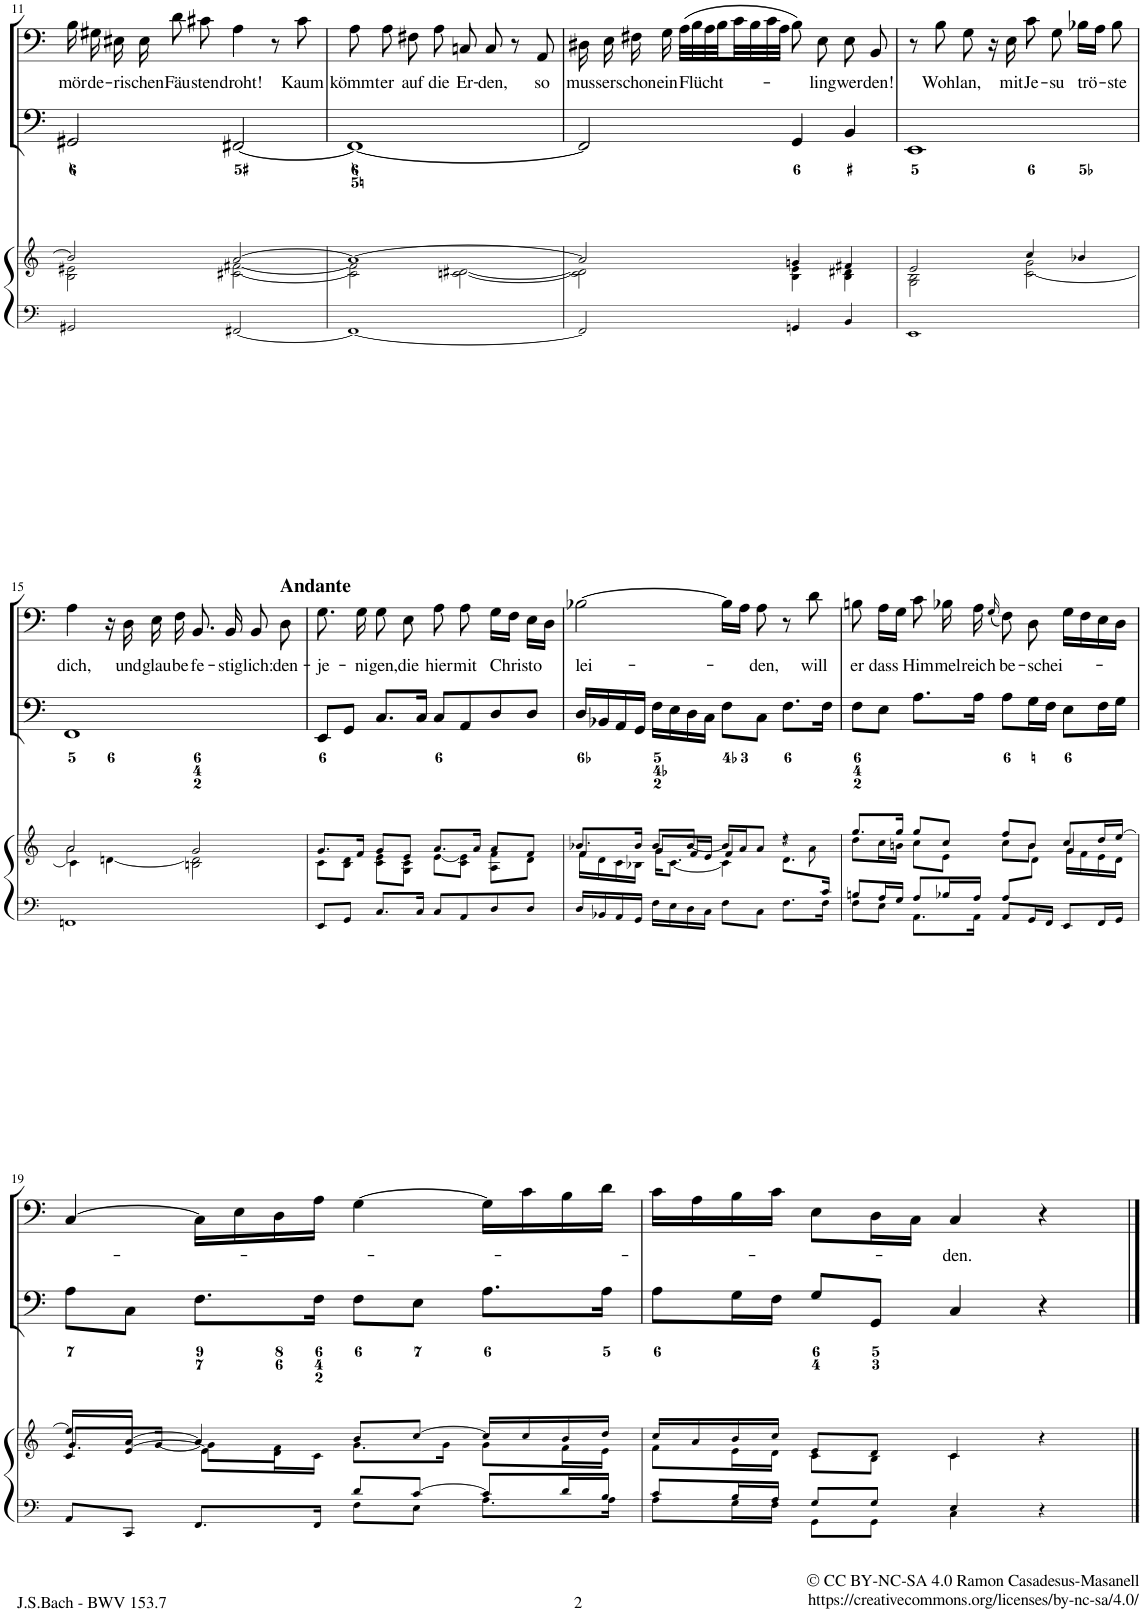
**kern	**kern	**kern	**kern	**text
*part3	*part3	*part2	*part1	*part1
*staff4	*staff3	*staff2	*staff1	*staff1
*I"Piano reduction	*	*I"Continuo	*I"Basso	*
*I'Pno	*	*	*	*
!!LO:PB:g=z
*clefF4	*clefG2	*clefF4	*clefF4	*
*k[]	*k[]	*k[]	*k[]	*
*M4/4	*M4/4	*M4/4	*M4/4	*
*met(c)	*met(c)	*met(c)	*met(c)	*
=11	=11	=11	=11	=11
*	*^	*	*	*
!	!	!	!	!	!LO:LY:b
2GG#X/	2b/]	2B\ 2e#X\	2GG#X/	16B\	mör-
!	!	!	!	!	!LO:LY:b
.	.	.	.	16G#X\	-de-
!	!	!	!	!	!LO:LY:b
.	.	.	.	16E#X\	-ri-
!	!	!	!	!	!LO:LY:b
.	.	.	.	16E#\	-schen
!	!	!	!	!	!LO:LY:b
.	.	.	.	8d\	Fäu-
!	!	!	!	!	!LO:LY:b
.	.	.	.	8c#X\	-sten
!	!	!	!	!	!LO:LY:b
[2FF#X/	[2a/	[2c#X\ [2f#X\	[2FF#X/	4A\	droht!
.	.	.	.	8r	.
!	!	!	!	!	!LO:LY:b
.	.	.	.	8c#\	Kaum
=12	=12	=12	=12	=12	=12
!	!	!	!	!	!LO:LY:b
1FF#_	1a_	2c#\] 2f#\]	1FF#_	8A\	kömmt
!	!	!	!	!	!LO:LY:b
.	.	.	.	8A\	er
!	!	!	!	!	!LO:LY:b
.	.	.	.	8F#X\	auf
!	!	!	!	!	!LO:LY:b
.	.	.	.	8A\	die
!	!	!	!	!	!LO:LY:b
.	.	[2cn\ [2d#X\	.	8Cn/	Er-
!	!	!	!	!	!LO:LY:b
.	.	.	.	8C/	-den,
.	.	.	.	8r	.
!	!	!	!	!	!LO:LY:b
.	.	.	.	8AA/	so
=13	=13	=13	=13	=13	=13
!	!	!	!	!	!LO:LY:b
2FF#/]	2a/]	2c\] 2d#\]	2FF#/]	16D#X\	muss
!	!	!	!	!	!LO:LY:b
.	.	.	.	16E\	er
!	!	!	!	!	!LO:LY:b
.	.	.	.	16F#X\	schon
!	!	!	!	!	!LO:LY:b
.	.	.	.	16G\	ein
!	!	!	!	!	!LO:LY:b
.	.	.	.	(32A\LLL	Flücht-
.	.	.	.	32B\	.
.	.	.	.	32A\	.
.	.	.	.	32B\	.
.	.	.	.	32c\	.
.	.	.	.	32B\	.
.	.	.	.	32c\	.
.	.	.	.	32A\JJJ	.
4GGn/	4gn/	4B\ 4e\	4GG/	8B\)	.
!	!	!	!	!	!LO:LY:b
.	.	.	.	8E\	-ling
!	!	!	!	!	!LO:LY:b
4BB/	4f#X/	4B\ 4d#X\	4BB/	8E\	wer-
!	!	!	!	!	!LO:LY:b
.	.	.	.	8BB/	-den!
=14	=14	=14	=14	=14	=14
1EE	2e/	2G\ 2B\	1EE	8r	.
!	!	!	!	!	!LO:LY:b
.	.	.	.	8B\	Wohl-
!	!	!	!	!	!LO:LY:b
.	.	.	.	8G\	-an,
.	.	.	.	16r	.
!	!	!	!	!	!LO:LY:b
.	.	.	.	16E\	mit
!	!	!	!	!	!LO:LY:b
.	4cc/	[2c\ 2g\	.	8c\	Je-
!	!	!	!	!	!LO:LY:b
.	.	.	.	8G\	-su
!	!	!	!	!	!LO:LY:b
.	4b-X/	.	.	16B-X\LL	trö-
.	.	.	.	16A\JJ	.
!	!	!	!	!	!LO:LY:b
.	.	.	.	8B-\	-ste
!!LO:LB:g=z
=15	=15	=15	=15	=15	=15
*	*	*^	*	*	*
!	!	!	!	!	!	!LO:LY:b
1FFn	2a/	2a\	4c\]	1FF	4A\	dich,
.	.	.	[4dn\	.	16r	.
!	!	!	!	!	!	!LO:LY:b
.	.	.	.	.	16D\	und
!	!	!	!	!	!	!LO:LY:b
.	.	.	.	.	16E\	glau-
!	!	!	!	!	!	!LO:LY:b
.	.	.	.	.	16F\	-be
!	!	!	!	!	!	!LO:LY:b
.	2g/	2Bn\ 2d\]	2ryy	.	8.BB/	fe-
!	!	!	!	!	!	!LO:LY:b
.	.	.	.	.	16BB/	-stig-
!	!	!	!	!	!	!LO:LY:b
.	.	.	.	.	8BB/	-lich:
!	!	!	!	!	!LO:TX:a:B:t=Andante	!
!	!	!	!	!	!	!LO:LY:b
.	.	.	.	.	8D\	den-
*	*	*v	*v	*	*	*
=16	=16	=16	=16	=16	=16
!	!	!	!	!	!LO:LY:b
8EE/L	8.g/L	8c\L	8EE/L	8.G\	-je-
8GG/J	.	8B\ 8d\J	8GG/J	.	.
!	!	!	!	!	!LO:LY:b
.	16f/Jk	.	.	16G\	-ni-
!	!	!	!	!	!LO:LY:b
8.C/L	8g/L	8c\ 8e\L	8.C/L	8G\	-gen,
!	!	!	!	!	!LO:LY:b
.	8e/J	8G\ 8c\J	.	8E\	die
16C/Jk	.	.	16C/Jk	.	.
!	!	!	!	!	!LO:LY:b
8C/L	8.a/L	[8e\L	8C/L	8A\	hier
!	!	!	!	!	!LO:LY:b
8AA/	.	8c\ 8e\]J	8AA/	8A\	mit
.	16a/Jk	.	.	.	.
!	!	!	!	!	!LO:LY:b
8D/	8a/L	8A\ 8f\L	8D/	16G\LL	Chri-
.	.	.	.	16F\JJ	.
!	!	!	!	!	!LO:LY:b
8D/J	8f/J	8d\J	8D/J	16E\LL	-sto
.	.	.	.	16D\JJ	.
=17	=17	=17	=17	=17	=17
*^	*	*^	*	*	*
!	!	!	!	!	!	!	!LO:LY:b
2...ryy	16D/LL	8.b-X/L	16f\LL	4f/	16D/LL	[2B-X\	lei-
.	16BB-X/	.	16d\	.	16BB-X/	.	.
.	16AA/	.	16c\	.	16AA/	.	.
.	16GG/JJ	16b-/Jk	16B-X\JJ	.	16GG/JJ	.	.
.	16F\LL	8b-/L	16g\KL	8g/L	16F\LL	.	.
.	16E\	.	[<8.c\J	.	16E\	.	.
.	16D\	[<8b-/J	.	16f/L	16D\	.	.
.	16C\JJ	.	.	16e/JJ	16C\JJ	.	.
.	8F\L	16b-/LL]	4c\]	4f/	8F\L	16B-\LL]	.
.	.	16a/J	.	.	.	16A\JJ	.
!	!	!	!	!	!	!	!LO:LY:b
.	8C\J	8a/J	.	.	8C\J	8A\	-den,
.	8.F\L	4r	8.d\L	8r	8.F\L	8r	.
!	!	!	!	!	!	!	!LO:LY:b
.	.	.	.	8a\	.	8d\	will
16c/Jk	16F\Jk	.	16ryy	.	16F\Jk	.	.
=18	=18	=18	=18	=18	=18	=18	=18
!	!	!	!	!	!	!	!LO:LY:b
8Bn/L	8F\L	8.gg/L	8dd\L	8ryy	8F\L	8Bn\	er
!	!	!	!	!	!	!	!LO:LY:b
*	*	*	*v	*v	*	*	*
16A/L	8E\J	.	16cc\L	8E\J	16A\LL	dass
16G/JJ	.	16gg/Jk	16bn\JJ	.	16G\JJ	.
!	!	!	!	!	!	!LO:LY:b
8A/L	8.AA\L	8gg/L	8cc\L	8.A\L	8c\	Him-
!	!	!	!	!	!	!LO:LY:b
16B-X/L	.	8cc/J	8e\J	.	16B-X\	-mel-
!	!	!	!	!	!	!LO:LY:b
16A/JJ	16AA\Jk	.	.	16A\Jk	16A\	-reich
.	.	.	.	.	(16qG/	.
!	!	!	!	!	!	!LO:LY:b
8A/L	8AA/L	8ff/L	8cc\L	8A\L	8F\)	be-
*	*	*	*^	*	*	*
!	!	!	!	!	!	!	!LO:LY:b
4.ryy	16GG/L	8b/J	8b\J	8d\J	16G\L	8D\	-schei-
.	16FF/JJ	.	.	.	16F\JJ	.	.
.	8EE/L	8cc/L	16g\LL	4g/	8E\L	16G\LL	.
.	.	.	16f\	.	.	16F\	.
.	16FF/L	16dd/L	16e\	.	16F\L	16E\	.
.	16GG/JJ	[16ee/JJ	16d\JJ	.	16G\JJ	16D\JJ	.
!!LO:LB:g=z
=19	=19	=19	=19	=19	=19	=19	=19
2ryy	8AA/L	8ee/L]	8.g/L	8c/L	8A\L	[4C/	.
.	8CC/J	[8a/J	.	[8e/J	8C\J	.	.
.	.	.	[<16g/Jk	.	.	.	.
.	8.FF/L	4a/]	8g\L]	8e\L]	8.F\L	16C\LL]	.
.	.	.	.	.	.	16E\	.
.	.	.	8f\J	16d\L	.	16D\	.
.	16FF/Jk	.	.	16c\JJ	16F\Jk	16A\JJ	.
8d/L	8F\L	8b/L	8.g\L	2ryy	8F\L	[4G\	.
[8c/J	8E\J	[8cc/J	.	.	8E\J	.	.
.	.	.	16g\Jk	.	.	.	.
8c/L]	8.A\L	16cc/LL]	8g\L	.	8.A\L	16G\LL]	.
.	.	16cc/	.	.	.	16c\	.
16d/L	.	16b/	16f\L	.	.	16B\	.
16B/JJ	16A\Jk	16dd/JJ	16e\JJ	.	16A\Jk	16d\JJ	.
*	*	*	*v	*v	*	*	*
=20	=20	=20	=20	=20	=20	=20
8c/L	8A\L	16cc/LL	8f\L	8A\L	16c\LL	.
.	.	16a/	.	.	16A\	.
16B/L	16G\L	16b/	16e\L	16G\L	16B\	.
16A/JJ	16F\JJ	16cc/JJ	16d\JJ	16F\JJ	16c\JJ	.
8G/L	8GG\L	8e/L	8c\L	8G/L	8E\L	.
8G/J	8GG\J	8d/J	8B\J	8GG/J	16D\L	.
.	.	.	.	.	16C\JJ	.
!	!	!	!	!	!	!LO:LY:b
4E/	4C\	4c/	4c\	4C/	4C/	-den.
4r	4ryy	4r	4ryy	4r	4r	.
*v	*v	*	*	*	*	*
*	*v	*v	*	*	*
==	==	==	==	==
*-	*-	*-	*-	*-
